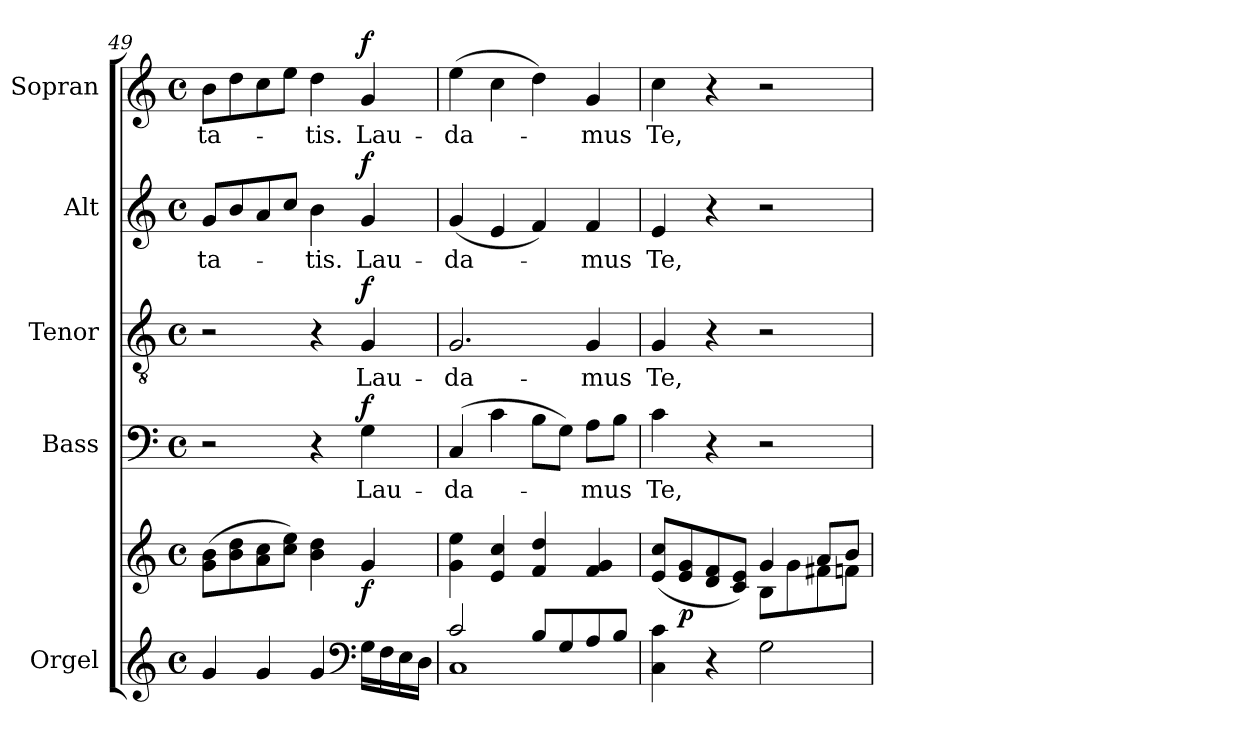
**kern	**kern	**dynam	**kern	**text	**dynam	**kern	**text	**dynam	**kern	**text	**dynam	**kern	**text	**dynam
*part5	*part5	*part5	*part4	*part4	*part4	*part3	*part3	*part3	*part2	*part2	*part2	*part1	*part1	*part1
*staff6	*staff5	*staff5/6	*staff4	*staff4	*staff4	*staff3	*staff3	*staff3	*staff2	*staff2	*staff2	*staff1	*staff1	*staff1
*I"Orgel	*	*	*I"Bass	*	*	*I"Tenor	*	*	*I"Alt	*	*	*I"Sopran	*	*
*I'Org.	*	*	*I'B.	*	*	*I'T.	*	*	*I'A.	*	*	*I'S.	*	*
*clefG2	*clefG2	*	*clefF4	*	*	*clefGv2	*	*	*clefG2	*	*	*clefG2	*	*
*k[]	*k[]	*	*k[]	*	*	*k[]	*	*	*k[]	*	*	*k[]	*	*
*C:	*C:	*	*C:	*	*	*C:	*	*	*C:	*	*	*C:	*	*
*M4/4	*M4/4	*	*M4/4	*	*	*M4/4	*	*	*M4/4	*	*	*M4/4	*	*
*met(c)	*met(c)	*	*met(c)	*	*	*met(c)	*	*	*met(c)	*	*	*met(c)	*	*
=49	=49	=49	=49	=49	=49	=49	=49	=49	=49	=49	=49	=49	=49	=49
!	!	!	!	!	!	!	!	!	!	!LO:LY:b	!	!	!LO:LY:b	!
4g/	(>8g\ 8b\L	.	2r	.	.	2r	.	.	8g/L	-ta-	.	8b\L	-ta-	.
.	8b\ 8dd\	.	.	.	.	.	.	.	8b/	.	.	8dd\	.	.
4g/	8a\ 8cc\	.	.	.	.	.	.	.	8a/	.	.	8cc\	.	.
.	8cc\ 8ee\J)	.	.	.	.	.	.	.	8cc/J	.	.	8ee\J	.	.
!	!	!	!	!	!	!	!	!	!	!LO:LY:b	!	!	!LO:LY:b	!
4g/	4b\ 4dd\	.	4r	.	.	4r	.	.	4b\	-tis.	.	4dd\	-tis.	.
*clefF4	*	*	*	*	*	*	*	*	*	*	*	*	*	*
!	!	!LO:DY:b	!	!LO:LY:b	!LO:DY:a	!	!LO:LY:b	!LO:DY:a	!	!LO:LY:b	!LO:DY:a	!	!LO:LY:b	!LO:DY:a
16G\LL	4g/	f	4G\	Lau-	f	4G/	Lau-	f	4g/	Lau-	f	4g/	Lau-	f
16F\	.	.	.	.	.	.	.	.	.	.	.	.	.	.
16E\	.	.	.	.	.	.	.	.	.	.	.	.	.	.
16D\JJ	.	.	.	.	.	.	.	.	.	.	.	.	.	.
=50	=50	=50	=50	=50	=50	=50	=50	=50	=50	=50	=50	=50	=50	=50
*^	*	*	*	*	*	*	*	*	*	*	*	*	*	*
!	!	!	!	!	!LO:LY:b	!	!	!LO:LY:b	!	!	!LO:LY:b	!	!	!LO:LY:b	!
2c/	1C	4g\ 4ee\	.	(>4C/	-da-	.	2.G/	-da-	.	(<4g/	-da-	.	(>4ee\	-da-	.
.	.	4e/ 4cc/	.	4c\	.	.	.	.	.	4e/	.	.	4cc\	.	.
8B/L	.	4f/ 4dd/	.	8B\L	.	.	.	.	.	4f/)	.	.	4dd\)	.	.
8G/	.	.	.	8G\J)	.	.	.	.	.	.	.	.	.	.	.
!	!	!	!	!	!LO:LY:b	!	!	!LO:LY:b	!	!	!LO:LY:b	!	!	!LO:LY:b	!
8A/	.	4f/ 4g/	.	8A\L	-mus	.	4G/	-mus	.	4f/	-mus	.	4g/	-mus	.
8B/J	.	.	.	8B\J	.	.	.	.	.	.	.	.	.	.	.
*v	*v	*	*	*	*	*	*	*	*	*	*	*	*	*	*
=51	=51	=51	=51	=51	=51	=51	=51	=51	=51	=51	=51	=51	=51	=51
*	*^	*	*	*	*	*	*	*	*	*	*	*	*	*
!	!	!	!	!	!LO:LY:b	!	!	!LO:LY:b	!	!	!LO:LY:b	!	!	!LO:LY:b	!
4C\ 4c\	(>8e/ 8cc/L	2ryy	.	4c\	Te,	.	4G/	Te,	.	4e/	Te,	.	4cc\	Te,	.
!	!	!	!LO:DY:b	!	!	!	!	!	!	!	!	!	!	!	!
.	8e/ 8g/	.	p	.	.	.	.	.	.	.	.	.	.	.	.
4r	8d/ 8f/	.	.	4r	.	.	4r	.	.	4r	.	.	4r	.	.
.	8c/ 8e/J)	.	.	.	.	.	.	.	.	.	.	.	.	.	.
2G\	4g/	8B\L	.	2r	.	.	2r	.	.	2r	.	.	2r	.	.
.	.	8g\	.	.	.	.	.	.	.	.	.	.	.	.	.
.	8a/L	8f#X\	.	.	.	.	.	.	.	.	.	.	.	.	.
.	8b/J	8fn\J	.	.	.	.	.	.	.	.	.	.	.	.	.
*	*v	*v	*	*	*	*	*	*	*	*	*	*	*	*	*
=	=	=	=	=	=	=	=	=	=	=	=	=	=	=
*-	*-	*-	*-	*-	*-	*-	*-	*-	*-	*-	*-	*-	*-	*-
